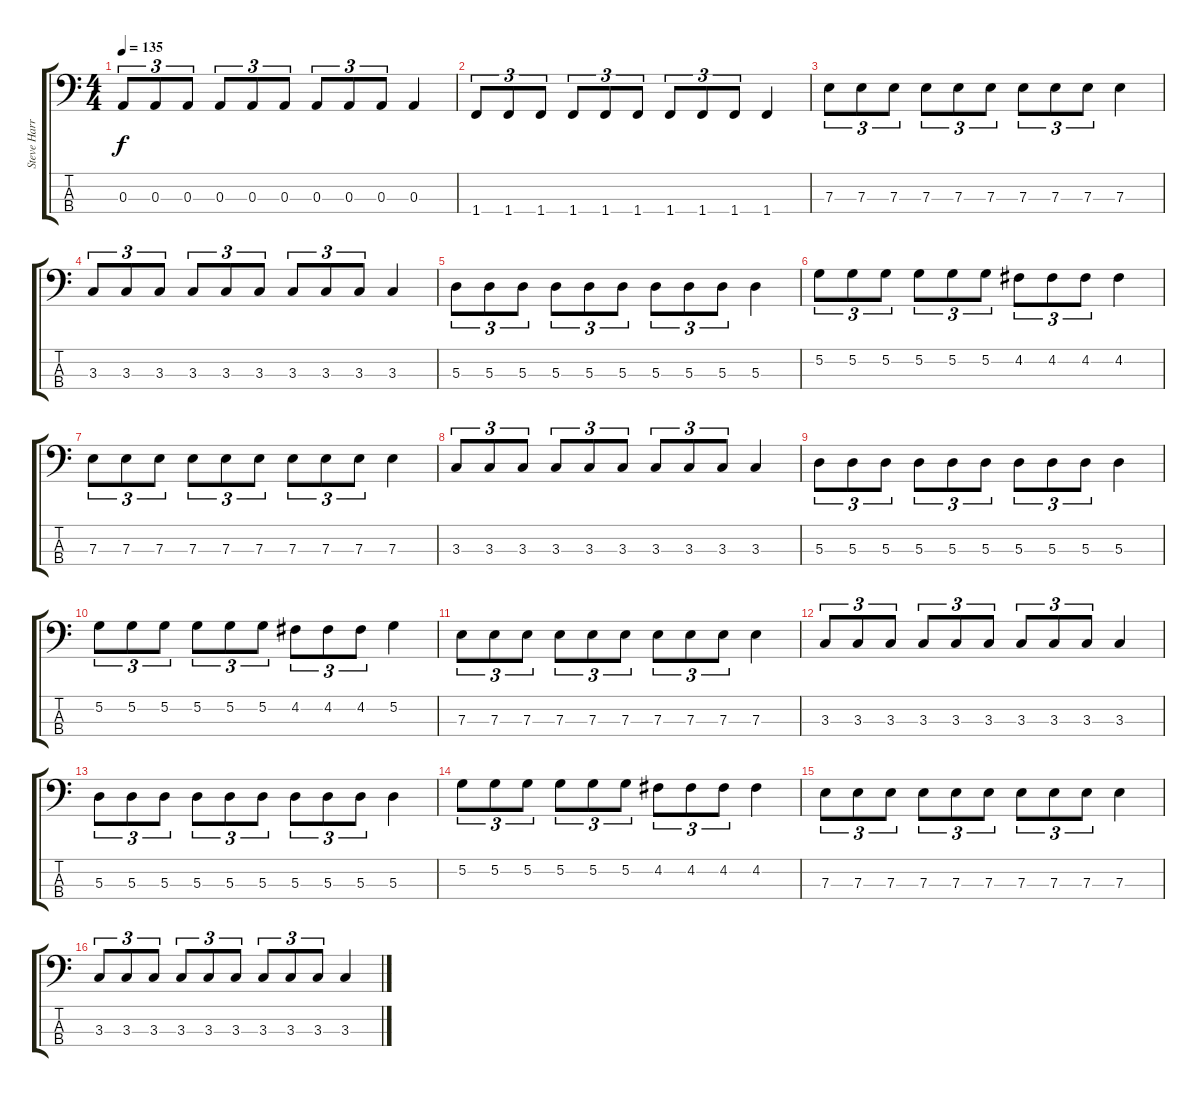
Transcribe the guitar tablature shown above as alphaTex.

\track ("Steve Harris Bass Guitar" "Steve Harr") {instrument electricbassfinger}
\staff {score tabs}
\tuning (G2 D2 A1 E1) {hide}
\ts (4 4)
\tempo 135
\clef f4
\ks c
0.3.8{tu (3 2) dy f} 0.3.8{tu (3 2)} 0.3.8{tu (3 2)} 0.3.8{tu (3 2)} 0.3.8{tu (3 2)} 0.3.8{tu (3 2)} 0.3.8{tu (3 2)} 0.3.8{tu (3 2)} 0.3.8{tu (3 2)} 0.3.4 |
1.4.8{tu (3 2)} 1.4.8{tu (3 2)} 1.4.8{tu (3 2)} 1.4.8{tu (3 2)} 1.4.8{tu (3 2)} 1.4.8{tu (3 2)} 1.4.8{tu (3 2)} 1.4.8{tu (3 2)} 1.4.8{tu (3 2)} 1.4.4 |
7.3.8{tu (3 2)} 7.3.8{tu (3 2)} 7.3.8{tu (3 2)} 7.3.8{tu (3 2)} 7.3.8{tu (3 2)} 7.3.8{tu (3 2)} 7.3.8{tu (3 2)} 7.3.8{tu (3 2)} 7.3.8{tu (3 2)} 7.3.4 |
3.3.8{tu (3 2)} 3.3.8{tu (3 2)} 3.3.8{tu (3 2)} 3.3.8{tu (3 2)} 3.3.8{tu (3 2)} 3.3.8{tu (3 2)} 3.3.8{tu (3 2)} 3.3.8{tu (3 2)} 3.3.8{tu (3 2)} 3.3.4 |
5.3.8{tu (3 2)} 5.3.8{tu (3 2)} 5.3.8{tu (3 2)} 5.3.8{tu (3 2)} 5.3.8{tu (3 2)} 5.3.8{tu (3 2)} 5.3.8{tu (3 2)} 5.3.8{tu (3 2)} 5.3.8{tu (3 2)} 5.3.4 |
5.2.8{tu (3 2)} 5.2.8{tu (3 2)} 5.2.8{tu (3 2)} 5.2.8{tu (3 2)} 5.2.8{tu (3 2)} 5.2.8{tu (3 2)} 4.2.8{tu (3 2)} 4.2.8{tu (3 2)} 4.2.8{tu (3 2)} 4.2.4 |
7.3.8{tu (3 2)} 7.3.8{tu (3 2)} 7.3.8{tu (3 2)} 7.3.8{tu (3 2)} 7.3.8{tu (3 2)} 7.3.8{tu (3 2)} 7.3.8{tu (3 2)} 7.3.8{tu (3 2)} 7.3.8{tu (3 2)} 7.3.4 |
3.3.8{tu (3 2)} 3.3.8{tu (3 2)} 3.3.8{tu (3 2)} 3.3.8{tu (3 2)} 3.3.8{tu (3 2)} 3.3.8{tu (3 2)} 3.3.8{tu (3 2)} 3.3.8{tu (3 2)} 3.3.8{tu (3 2)} 3.3.4 |
5.3.8{tu (3 2)} 5.3.8{tu (3 2)} 5.3.8{tu (3 2)} 5.3.8{tu (3 2)} 5.3.8{tu (3 2)} 5.3.8{tu (3 2)} 5.3.8{tu (3 2)} 5.3.8{tu (3 2)} 5.3.8{tu (3 2)} 5.3.4 |
5.2.8{tu (3 2)} 5.2.8{tu (3 2)} 5.2.8{tu (3 2)} 5.2.8{tu (3 2)} 5.2.8{tu (3 2)} 5.2.8{tu (3 2)} 4.2.8{tu (3 2)} 4.2.8{tu (3 2)} 4.2.8{tu (3 2)} 5.2.4 |
7.3.8{tu (3 2)} 7.3.8{tu (3 2)} 7.3.8{tu (3 2)} 7.3.8{tu (3 2)} 7.3.8{tu (3 2)} 7.3.8{tu (3 2)} 7.3.8{tu (3 2)} 7.3.8{tu (3 2)} 7.3.8{tu (3 2)} 7.3.4 |
3.3.8{tu (3 2)} 3.3.8{tu (3 2)} 3.3.8{tu (3 2)} 3.3.8{tu (3 2)} 3.3.8{tu (3 2)} 3.3.8{tu (3 2)} 3.3.8{tu (3 2)} 3.3.8{tu (3 2)} 3.3.8{tu (3 2)} 3.3.4 |
5.3.8{tu (3 2)} 5.3.8{tu (3 2)} 5.3.8{tu (3 2)} 5.3.8{tu (3 2)} 5.3.8{tu (3 2)} 5.3.8{tu (3 2)} 5.3.8{tu (3 2)} 5.3.8{tu (3 2)} 5.3.8{tu (3 2)} 5.3.4 |
5.2.8{tu (3 2)} 5.2.8{tu (3 2)} 5.2.8{tu (3 2)} 5.2.8{tu (3 2)} 5.2.8{tu (3 2)} 5.2.8{tu (3 2)} 4.2.8{tu (3 2)} 4.2.8{tu (3 2)} 4.2.8{tu (3 2)} 4.2.4 |
7.3.8{tu (3 2)} 7.3.8{tu (3 2)} 7.3.8{tu (3 2)} 7.3.8{tu (3 2)} 7.3.8{tu (3 2)} 7.3.8{tu (3 2)} 7.3.8{tu (3 2)} 7.3.8{tu (3 2)} 7.3.8{tu (3 2)} 7.3.4 |
3.3.8{tu (3 2)} 3.3.8{tu (3 2)} 3.3.8{tu (3 2)} 3.3.8{tu (3 2)} 3.3.8{tu (3 2)} 3.3.8{tu (3 2)} 3.3.8{tu (3 2)} 3.3.8{tu (3 2)} 3.3.8{tu (3 2)} 3.3.4
